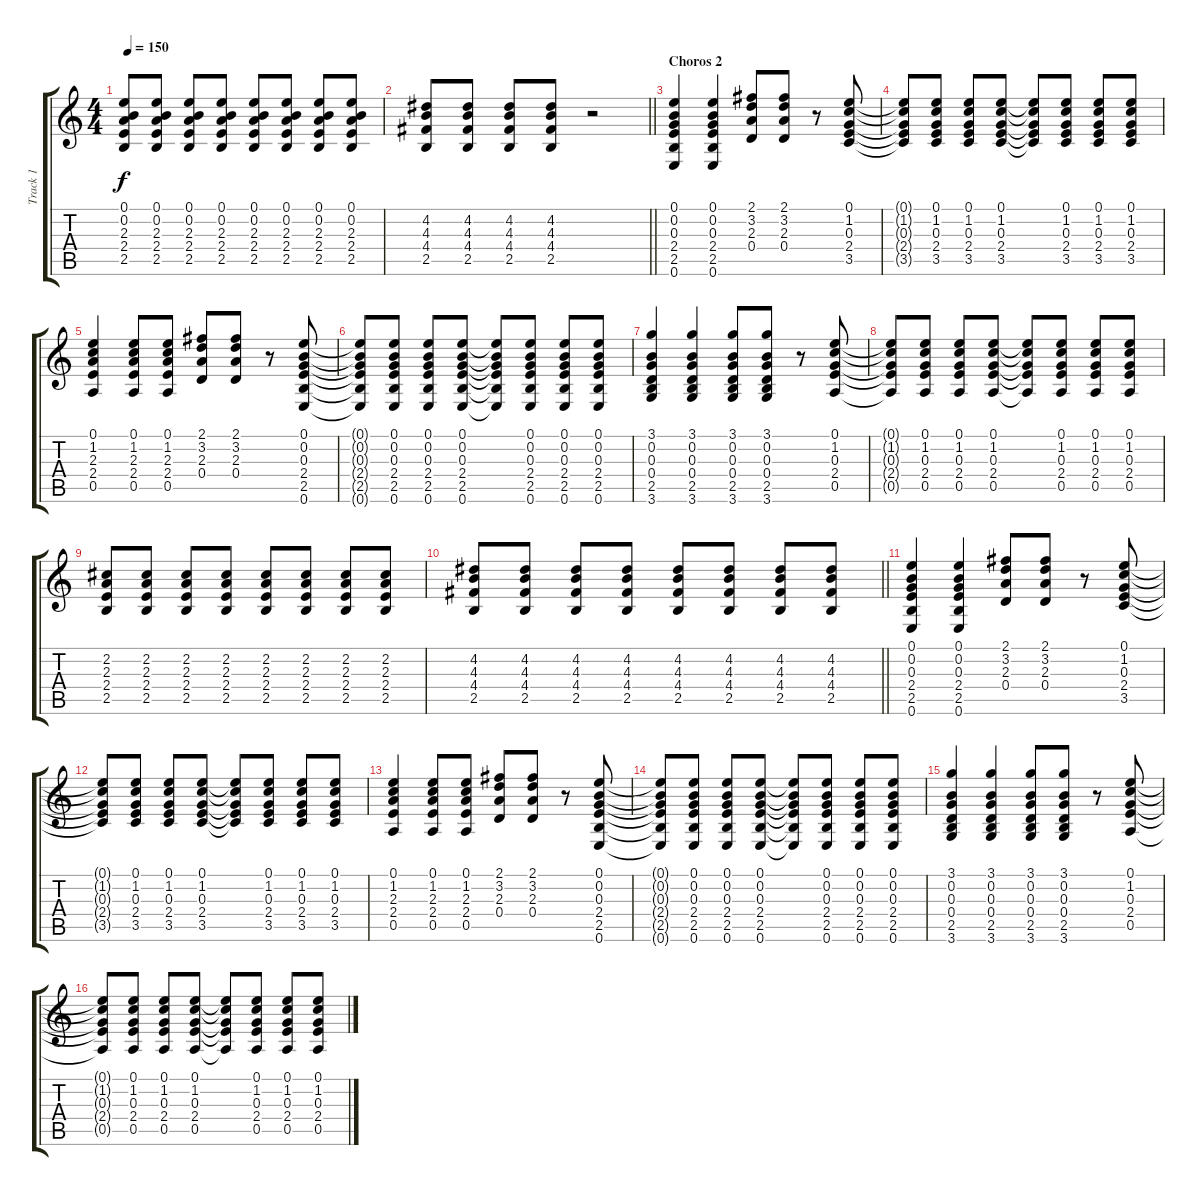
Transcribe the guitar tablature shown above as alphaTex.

\track ("Track 1" "Track 1") {instrument acousticguitarsteel}
\staff {score tabs}
\tuning (E4 B3 G3 D3 A2 E2) {hide}
\ts (4 4)
\tempo 150
\clef g2
\ks c
(0.1 0.2 2.3 2.4 2.5).8{dy f} (0.1 0.2 2.3 2.4 2.5).8 (0.1 0.2 2.3 2.4 2.5).8 (0.1 0.2 2.3 2.4 2.5).8 (0.1 0.2 2.3 2.4 2.5).8 (0.1 0.2 2.3 2.4 2.5).8 (0.1 0.2 2.3 2.4 2.5).8 (0.1 0.2 2.3 2.4 2.5).8 |
\barLineRight lightlight
(4.2 4.3 4.4 2.5).8 (4.2 4.3 4.4 2.5).8 (4.2 4.3 4.4 2.5).8 (4.2 4.3 4.4 2.5).8 r.2 |
\section ("" "Choros 2")
(0.1 0.2 0.3 2.4 2.5 0.6).4 (0.1 0.2 0.3 2.4 2.5 0.6).4 (2.1 3.2 2.3 0.4).8 (2.1 3.2 2.3 0.4).8 r.8 (0.1 1.2 0.3 2.4 3.5).8 |
(0.1{t} 1.2{t} 0.3{t} 2.4{t} 3.5{t}).8 (0.1 1.2 0.3 2.4 3.5).8 (0.1 1.2 0.3 2.4 3.5).8 (0.1 1.2 0.3 2.4 3.5).8 (0.1{t} 1.2{t} 0.3{t} 2.4{t} 3.5{t}).8 (0.1 1.2 0.3 2.4 3.5).8 (0.1 1.2 0.3 2.4 3.5).8 (0.1 1.2 0.3 2.4 3.5).8 |
(0.1 1.2 2.3 2.4 0.5).4 (0.1 1.2 2.3 2.4 0.5).8 (0.1 1.2 2.3 2.4 0.5).8 (2.1 3.2 2.3 0.4).8 (2.1 3.2 2.3 0.4).8 r.8 (0.1 0.2 0.3 2.4 2.5 0.6).8 |
(0.1{t} 0.2{t} 0.3{t} 2.4{t} 2.5{t} 0.6{t}).8 (0.1 0.2 0.3 2.4 2.5 0.6).8 (0.1 0.2 0.3 2.4 2.5 0.6).8 (0.1 0.2 0.3 2.4 2.5 0.6).8 (0.1{t} 0.2{t} 0.3{t} 2.4{t} 2.5{t} 0.6{t}).8 (0.1 0.2 0.3 2.4 2.5 0.6).8 (0.1 0.2 0.3 2.4 2.5 0.6).8 (0.1 0.2 0.3 2.4 2.5 0.6).8 |
(3.1 0.2 0.3 0.4 2.5 3.6).4 (3.1 0.2 0.3 0.4 2.5 3.6).4 (3.1 0.2 0.3 0.4 2.5 3.6).8 (3.1 0.2 0.3 0.4 2.5 3.6).8 r.8 (0.1 1.2 0.3 2.4 0.5).8 |
(0.1{t} 1.2{t} 0.3{t} 2.4{t} 0.5{t}).8 (0.1 1.2 0.3 2.4 0.5).8 (0.1 1.2 0.3 2.4 0.5).8 (0.1 1.2 0.3 2.4 0.5).8 (0.1{t} 1.2{t} 0.3{t} 2.4{t} 0.5{t}).8 (0.1 1.2 0.3 2.4 0.5).8 (0.1 1.2 0.3 2.4 0.5).8 (0.1 1.2 0.3 2.4 0.5).8 |
(2.2 2.3 2.4 2.5).8 (2.2 2.3 2.4 2.5).8 (2.2 2.3 2.4 2.5).8 (2.2 2.3 2.4 2.5).8 (2.2 2.3 2.4 2.5).8 (2.2 2.3 2.4 2.5).8 (2.2 2.3 2.4 2.5).8 (2.2 2.3 2.4 2.5).8 |
\barLineRight lightlight
(4.2 4.3 4.4 2.5).8 (4.2 4.3 4.4 2.5).8 (4.2 4.3 4.4 2.5).8 (4.2 4.3 4.4 2.5).8 (4.2 4.3 4.4 2.5).8 (4.2 4.3 4.4 2.5).8 (4.2 4.3 4.4 2.5).8 (4.2 4.3 4.4 2.5).8 |
(0.1 0.2 0.3 2.4 2.5 0.6).4 (0.1 0.2 0.3 2.4 2.5 0.6).4 (2.1 3.2 2.3 0.4).8 (2.1 3.2 2.3 0.4).8 r.8 (0.1 1.2 0.3 2.4 3.5).8 |
(0.1{t} 1.2{t} 0.3{t} 2.4{t} 3.5{t}).8 (0.1 1.2 0.3 2.4 3.5).8 (0.1 1.2 0.3 2.4 3.5).8 (0.1 1.2 0.3 2.4 3.5).8 (0.1{t} 1.2{t} 0.3{t} 2.4{t} 3.5{t}).8 (0.1 1.2 0.3 2.4 3.5).8 (0.1 1.2 0.3 2.4 3.5).8 (0.1 1.2 0.3 2.4 3.5).8 |
(0.1 1.2 2.3 2.4 0.5).4 (0.1 1.2 2.3 2.4 0.5).8 (0.1 1.2 2.3 2.4 0.5).8 (2.1 3.2 2.3 0.4).8 (2.1 3.2 2.3 0.4).8 r.8 (0.1 0.2 0.3 2.4 2.5 0.6).8 |
(0.1{t} 0.2{t} 0.3{t} 2.4{t} 2.5{t} 0.6{t}).8 (0.1 0.2 0.3 2.4 2.5 0.6).8 (0.1 0.2 0.3 2.4 2.5 0.6).8 (0.1 0.2 0.3 2.4 2.5 0.6).8 (0.1{t} 0.2{t} 0.3{t} 2.4{t} 2.5{t} 0.6{t}).8 (0.1 0.2 0.3 2.4 2.5 0.6).8 (0.1 0.2 0.3 2.4 2.5 0.6).8 (0.1 0.2 0.3 2.4 2.5 0.6).8 |
(3.1 0.2 0.3 0.4 2.5 3.6).4 (3.1 0.2 0.3 0.4 2.5 3.6).4 (3.1 0.2 0.3 0.4 2.5 3.6).8 (3.1 0.2 0.3 0.4 2.5 3.6).8 r.8 (0.1 1.2 0.3 2.4 0.5).8 |
(0.1{t} 1.2{t} 0.3{t} 2.4{t} 0.5{t}).8 (0.1 1.2 0.3 2.4 0.5).8 (0.1 1.2 0.3 2.4 0.5).8 (0.1 1.2 0.3 2.4 0.5).8 (0.1{t} 1.2{t} 0.3{t} 2.4{t} 0.5{t}).8 (0.1 1.2 0.3 2.4 0.5).8 (0.1 1.2 0.3 2.4 0.5).8 (0.1 1.2 0.3 2.4 0.5).8
